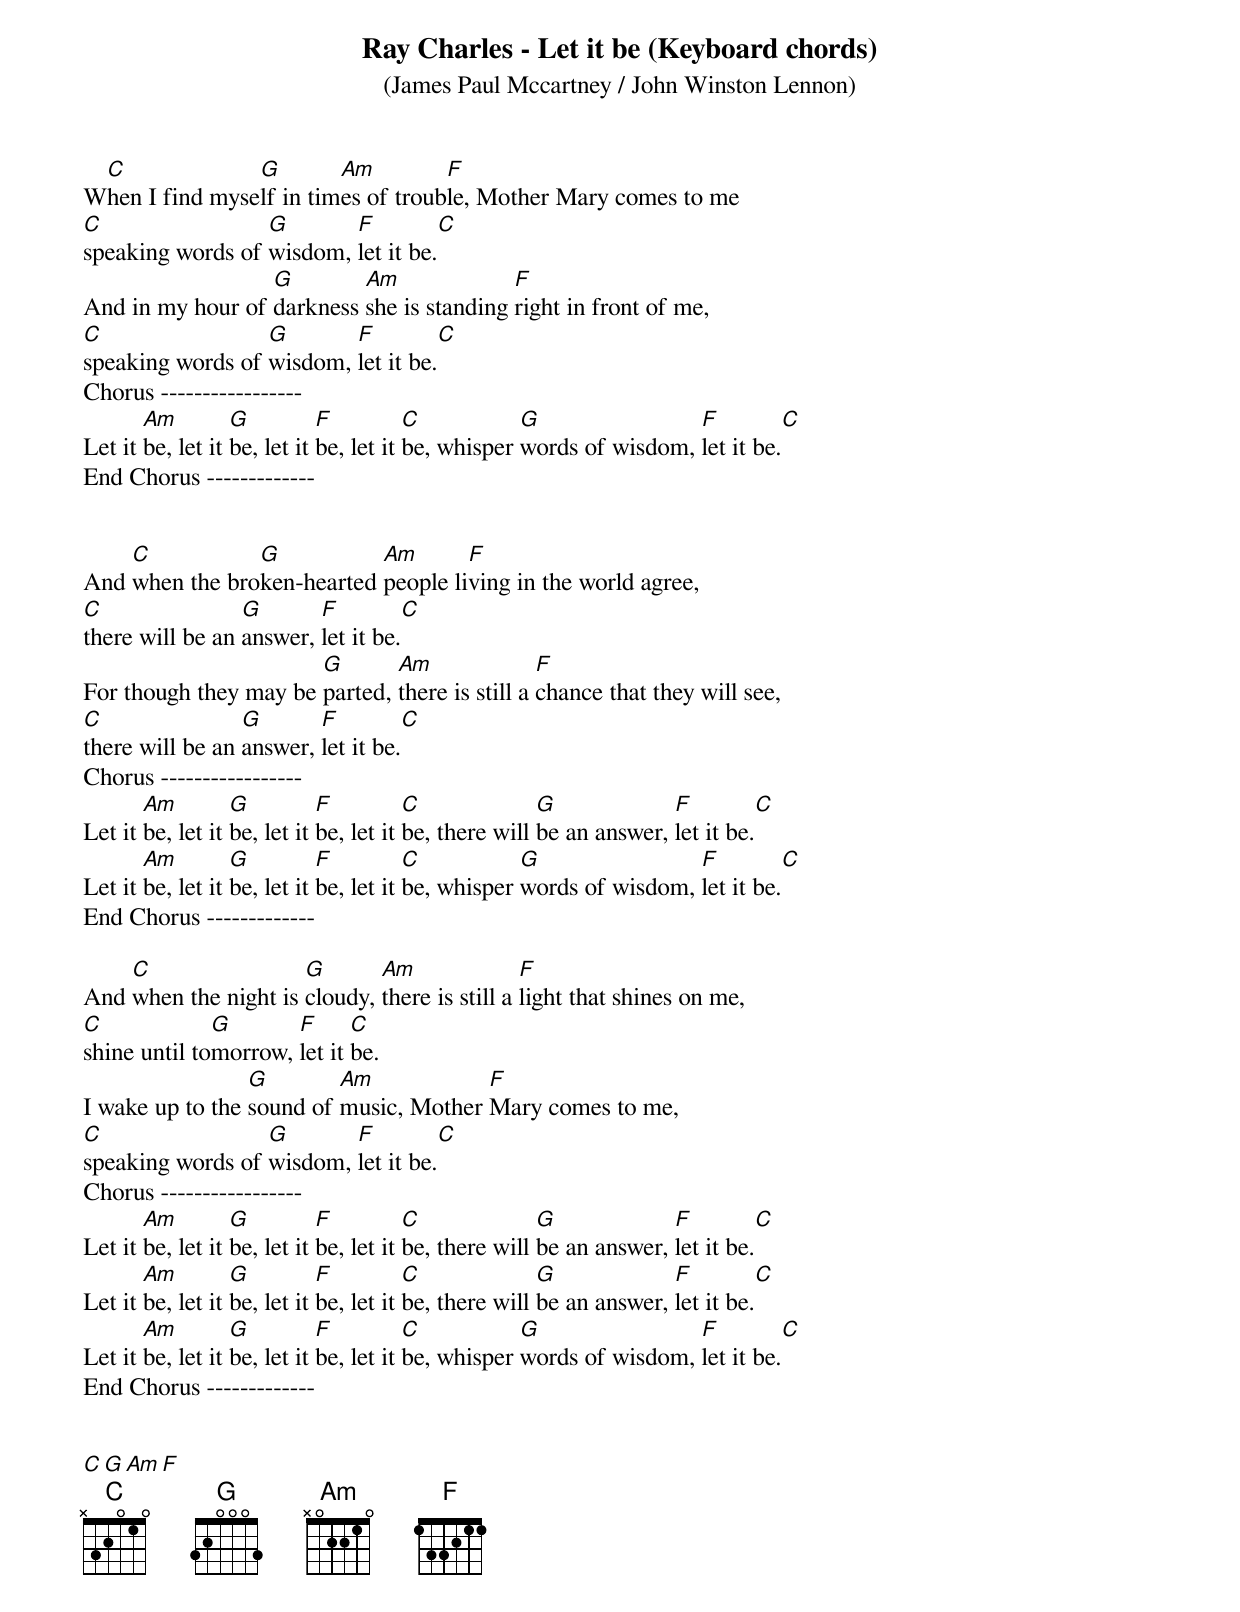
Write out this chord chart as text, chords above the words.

Ray Charles - Let it be (Keyboard chords)
(James Paul Mccartney / John Winston Lennon)



 C              G        Am         F
When I find myself in times of trouble, Mother Mary comes to me
C                 G       F          C
speaking words of wisdom, let it be.
                  G        Am              F
And in my hour of darkness she is standing right in front of me,
C                 G       F          C
speaking words of wisdom, let it be.
Chorus -----------------
       Am         G          F          C           G                F          C
Let it be, let it be, let it be, let it be, whisper words of wisdom, let it be.
End Chorus -------------


    C           G           Am       F
And when the broken-hearted people living in the world agree,
C                G       F          C
there will be an answer, let it be.
                       G       Am               F
For though they may be parted, there is still a chance that they will see,
C                G       F          C
there will be an answer, let it be.
Chorus -----------------
       Am         G          F          C              G             F          C
Let it be, let it be, let it be, let it be, there will be an answer, let it be.
       Am         G          F          C           G                F          C
Let it be, let it be, let it be, let it be, whisper words of wisdom, let it be.
End Chorus -------------

    C                 G       Am               F
And when the night is cloudy, there is still a light that shines on me,
C             G       F      C
shine until tomorrow, let it be.
                 G        Am            F
I wake up to the sound of music, Mother Mary comes to me,
C                 G       F          C
speaking words of wisdom, let it be.
Chorus -----------------
       Am         G          F          C              G             F          C
Let it be, let it be, let it be, let it be, there will be an answer, let it be.
       Am         G          F          C              G             F          C
Let it be, let it be, let it be, let it be, there will be an answer, let it be.
       Am         G          F          C           G                F          C
Let it be, let it be, let it be, let it be, whisper words of wisdom, let it be.
End Chorus -------------


  C      G      Am     F
